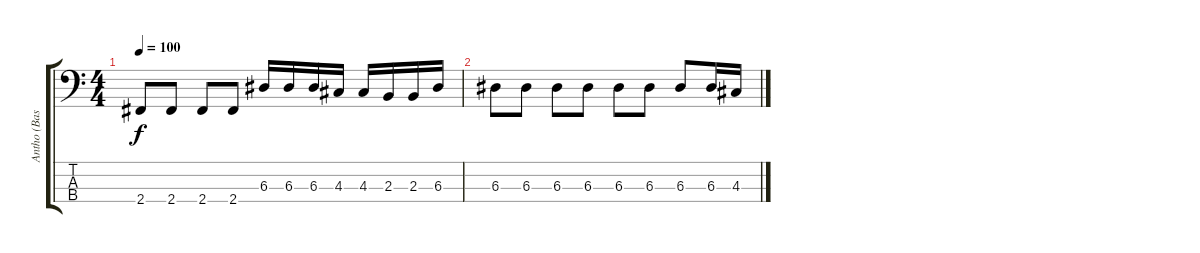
\track ("Antho (Basse)" "Antho (Bas") {instrument electricbassfinger}
\staff {score tabs}
\tuning (G2 D2 A1 E1) {hide}
\ts (4 4)
\tempo 100
\clef f4
\ks c
2.4.8{dy f} 2.4.8 2.4.8 2.4.8 6.3.16 6.3.16 6.3.16 4.3.16 4.3.16 2.3.16 2.3.16 6.3.16 |
6.3.8 6.3.8 6.3.8 6.3.8 6.3.8 6.3.8 6.3.8 6.3.16 4.3.16
